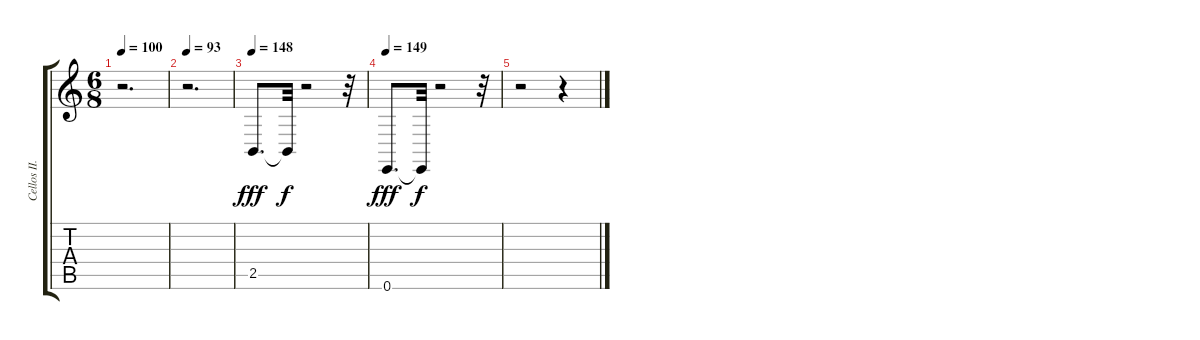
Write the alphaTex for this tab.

\track ("Cellos II." "Cellos II.") {instrument pizzicatostrings}
\staff {score tabs}
\tuning (E4 B3 G3 D3 A2 E2) {hide}
\ts (6 8)
\tempo 100
\clef g2
\ks c
r.2{d dy ppp} |
\tempo 93
r.2{d} |
\tempo 148
2.5.8{d dy fff} 2.5{t}.32{dy f} r.2 r.32 |
\tempo 149
0.6.8{d dy fff} 0.6{t}.32{dy f} r.2 r.32 |
r.2 r.4
